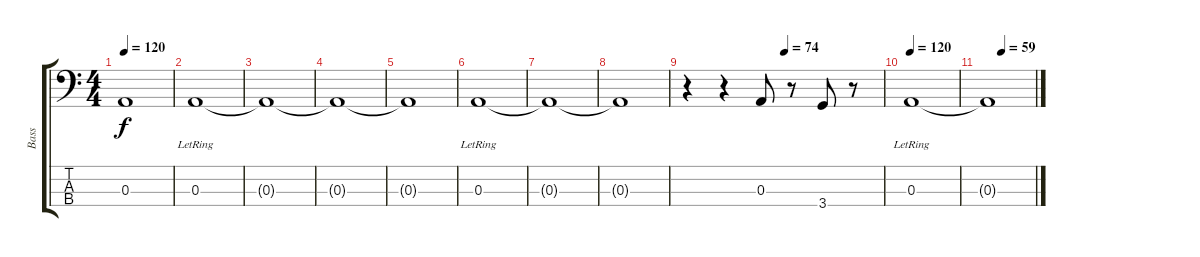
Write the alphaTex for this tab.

\track ("Bass" "Bass") {instrument electricbasspick}
\staff {score tabs}
\tuning (G2 D2 A1 E1) {hide}
\ts (4 4)
\tempo 120
\clef f4
\ks c
0.3{t}.1{dy f} |
0.3{lr}.1 |
0.3{t}.1 |
0.3{t}.1 |
0.3{t}.1 |
0.3{lr}.1 |
0.3{t}.1 |
0.3{t}.1 |
\tempo (74 0.5)
r.4 r.4 0.3.8 r.8 3.4.8 r.8 |
\tempo 120
0.3{lr}.1 |
\tempo (59 0.3125)
0.3{t}.1
